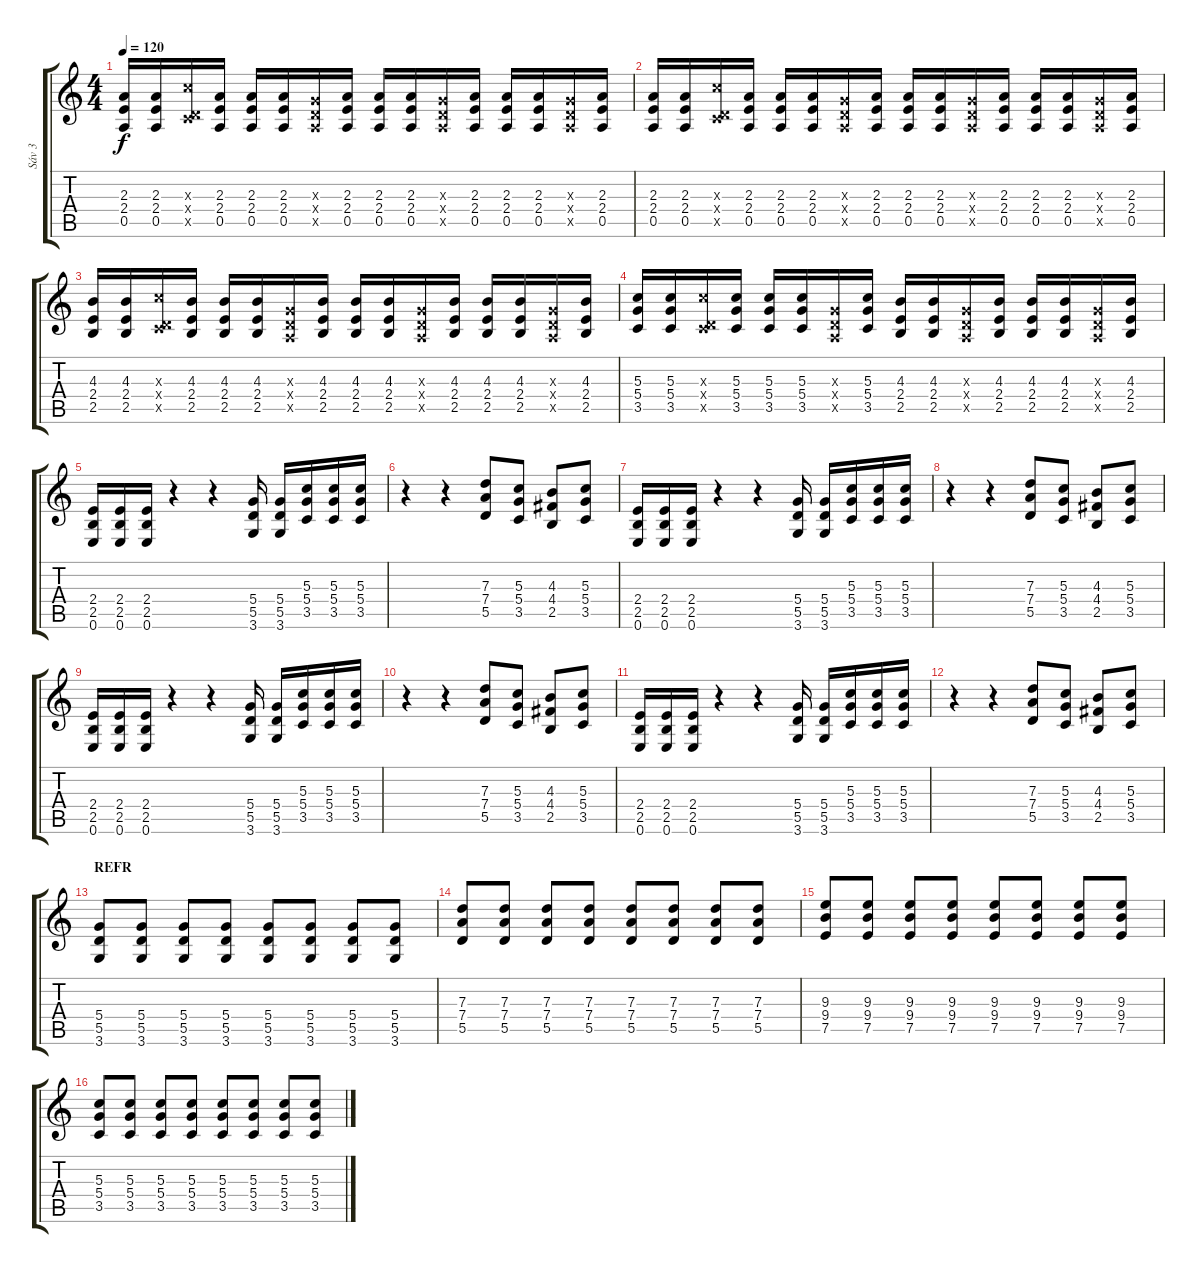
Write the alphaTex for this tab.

\track ("Sáv 3" "Sáv 3") {instrument distortionguitar}
\staff {score tabs}
\tuning (E4 B3 G3 D3 A2 E2) {hide}
\ts (4 4)
\tempo 120
\clef g2
\ks c
(2.3 2.4 0.5).16{dy f} (2.3 2.4 0.5).16 (5.3{x} 0.4{x} 3.5{x}).16 (2.3 2.4 0.5).16 (2.3 2.4 0.5).16 (2.3 2.4 0.5).16 (0.3{x} 0.4{x} 0.5{x}).16 (2.3 2.4 0.5).16 (2.3 2.4 0.5).16 (2.3 2.4 0.5).16 (0.3{x} 0.4{x} 0.5{x}).16 (2.3 2.4 0.5).16 (2.3 2.4 0.5).16 (2.3 2.4 0.5).16 (0.3{x} 0.4{x} 0.5{x}).16 (2.3 2.4 0.5).16 |
(2.3 2.4 0.5).16 (2.3 2.4 0.5).16 (5.3{x} 0.4{x} 3.5{x}).16 (2.3 2.4 0.5).16 (2.3 2.4 0.5).16 (2.3 2.4 0.5).16 (0.3{x} 0.4{x} 0.5{x}).16 (2.3 2.4 0.5).16 (2.3 2.4 0.5).16 (2.3 2.4 0.5).16 (0.3{x} 0.4{x} 0.5{x}).16 (2.3 2.4 0.5).16 (2.3 2.4 0.5).16 (2.3 2.4 0.5).16 (0.3{x} 0.4{x} 0.5{x}).16 (2.3 2.4 0.5).16 |
(4.3 2.4 2.5).16 (4.3 2.4 2.5).16 (5.3{x} 0.4{x} 3.5{x}).16 (4.3 2.4 2.5).16 (4.3 2.4 2.5).16 (4.3 2.4 2.5).16 (0.3{x} 0.4{x} 0.5{x}).16 (4.3 2.4 2.5).16 (4.3 2.4 2.5).16 (4.3 2.4 2.5).16 (0.3{x} 0.4{x} 0.5{x}).16 (4.3 2.4 2.5).16 (4.3 2.4 2.5).16 (4.3 2.4 2.5).16 (0.3{x} 0.4{x} 0.5{x}).16 (4.3 2.4 2.5).16 |
(5.3 5.4 3.5).16 (5.3 5.4 3.5).16 (5.3{x} 0.4{x} 3.5{x}).16 (5.3 5.4 3.5).16 (5.3 5.4 3.5).16 (5.3 5.4 3.5).16 (0.3{x} 0.4{x} 0.5{x}).16 (5.3 5.4 3.5).16 (4.3 2.4 2.5).16 (4.3 2.4 2.5).16 (0.3{x} 0.4{x} 0.5{x}).16 (4.3 2.4 2.5).16 (4.3 2.4 2.5).16 (4.3 2.4 2.5).16 (0.3{x} 0.4{x} 0.5{x}).16 (4.3 2.4 2.5).16 |
(2.4 2.5 0.6).16 (2.4 2.5 0.6).16 (2.4 2.5 0.6).16 r.4 r.4 (5.4 5.5 3.6).16 (5.4 5.5 3.6).16 (5.3 5.4 3.5).16 (5.3 5.4 3.5).16 (5.3 5.4 3.5).16 |
r.4 r.4 (7.3 7.4 5.5).8 (5.3 5.4 3.5).8 (4.3 4.4 2.5).8 (5.3 5.4 3.5).8 |
(2.4 2.5 0.6).16 (2.4 2.5 0.6).16 (2.4 2.5 0.6).16 r.4 r.4 (5.4 5.5 3.6).16 (5.4 5.5 3.6).16 (5.3 5.4 3.5).16 (5.3 5.4 3.5).16 (5.3 5.4 3.5).16 |
r.4 r.4 (7.3 7.4 5.5).8 (5.3 5.4 3.5).8 (4.3 4.4 2.5).8 (5.3 5.4 3.5).8 |
(2.4 2.5 0.6).16 (2.4 2.5 0.6).16 (2.4 2.5 0.6).16 r.4 r.4 (5.4 5.5 3.6).16 (5.4 5.5 3.6).16 (5.3 5.4 3.5).16 (5.3 5.4 3.5).16 (5.3 5.4 3.5).16 |
r.4 r.4 (7.3 7.4 5.5).8 (5.3 5.4 3.5).8 (4.3 4.4 2.5).8 (5.3 5.4 3.5).8 |
(2.4 2.5 0.6).16 (2.4 2.5 0.6).16 (2.4 2.5 0.6).16 r.4 r.4 (5.4 5.5 3.6).16 (5.4 5.5 3.6).16 (5.3 5.4 3.5).16 (5.3 5.4 3.5).16 (5.3 5.4 3.5).16 |
r.4 r.4 (7.3 7.4 5.5).8 (5.3 5.4 3.5).8 (4.3 4.4 2.5).8 (5.3 5.4 3.5).8 |
\section ("" "REFR")
(5.4 5.5 3.6).8 (5.4 5.5 3.6).8 (5.4 5.5 3.6).8 (5.4 5.5 3.6).8 (5.4 5.5 3.6).8 (5.4 5.5 3.6).8 (5.4 5.5 3.6).8 (5.4 5.5 3.6).8 |
(7.3 7.4 5.5).8 (7.3 7.4 5.5).8 (7.3 7.4 5.5).8 (7.3 7.4 5.5).8 (7.3 7.4 5.5).8 (7.3 7.4 5.5).8 (7.3 7.4 5.5).8 (7.3 7.4 5.5).8 |
(9.3 9.4 7.5).8 (9.3 9.4 7.5).8 (9.3 9.4 7.5).8 (9.3 9.4 7.5).8 (9.3 9.4 7.5).8 (9.3 9.4 7.5).8 (9.3 9.4 7.5).8 (9.3 9.4 7.5).8 |
(5.3 5.4 3.5).8 (5.3 5.4 3.5).8 (5.3 5.4 3.5).8 (5.3 5.4 3.5).8 (5.3 5.4 3.5).8 (5.3 5.4 3.5).8 (5.3 5.4 3.5).8 (5.3 5.4 3.5).8
